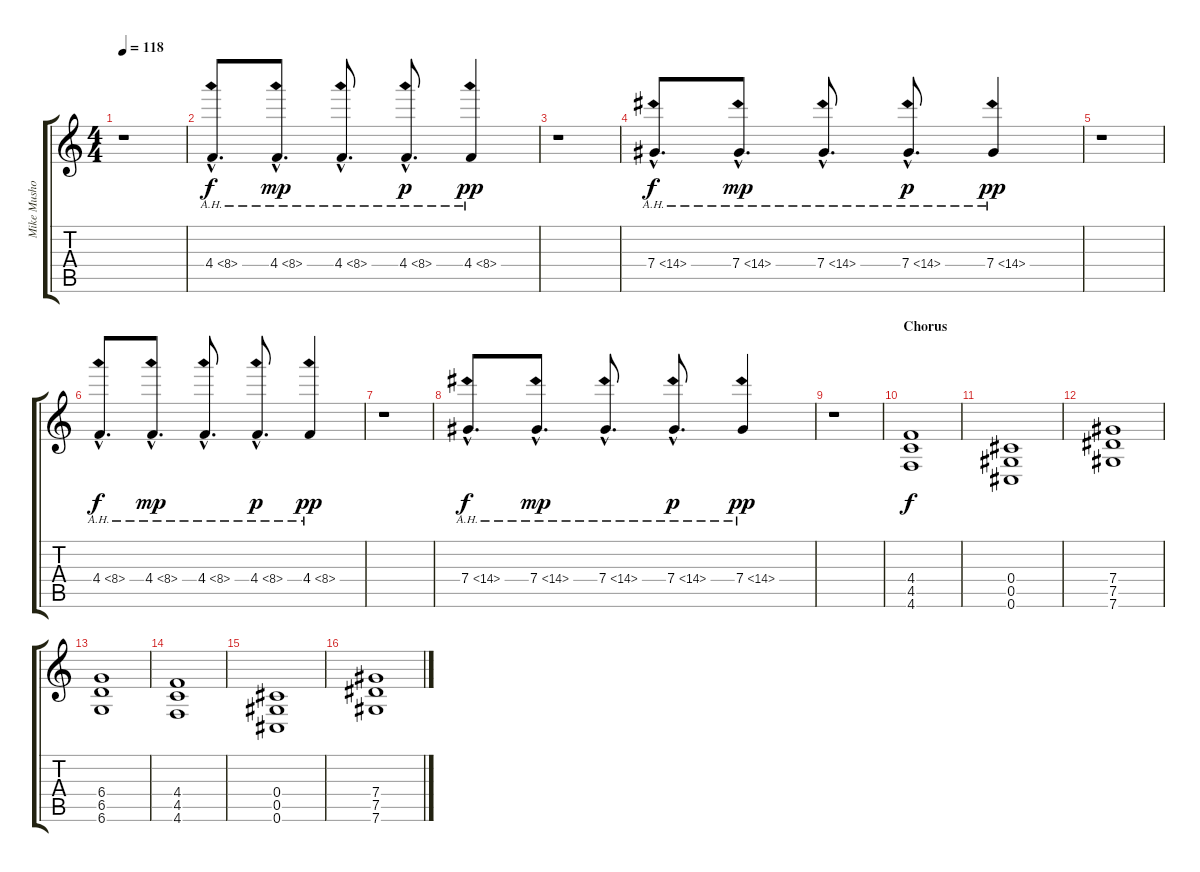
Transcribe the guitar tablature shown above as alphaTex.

\track ("Mike Mushok - Guitar" "Mike Musho") {instrument overdrivenguitar}
\staff {score tabs}
\tuning (Eb4 Bb3 Gb3 Db3 Ab2 Db2) {hide}
\ts (4 4)
\tempo 118
\clef g2
\ks c
r.1{dy pp} |
4.4{ah 4 hac}.8{d dy f} 4.4{ah 4 hac}.8{d dy mp} 4.4{ah 4 hac}.8{d} 4.4{ah 4 hac}.8{d dy p} 4.4{ah 4}.4{dy pp} |
r.1 |
7.4{ah 7 hac}.8{d dy f} 7.4{ah 7 hac}.8{d dy mp} 7.4{ah 7 hac}.8{d} 7.4{ah 7 hac}.8{d dy p} 7.4{ah 7}.4{dy pp} |
r.1 |
4.4{ah 4 hac}.8{d dy f} 4.4{ah 4 hac}.8{d dy mp} 4.4{ah 4 hac}.8{d} 4.4{ah 4 hac}.8{d dy p} 4.4{ah 4}.4{dy pp} |
r.1 |
7.4{ah 7 hac}.8{d dy f} 7.4{ah 7 hac}.8{d dy mp} 7.4{ah 7 hac}.8{d} 7.4{ah 7 hac}.8{d dy p} 7.4{ah 7}.4{dy pp} |
r.1 |
\section ("" "Chorus")
(4.4 4.5 4.6).1{dy f} |
(0.4 0.5 0.6).1 |
(7.4 7.5 7.6).1 |
(6.4 6.5 6.6).1 |
(4.4 4.5 4.6).1 |
(0.4 0.5 0.6).1 |
(7.4 7.5 7.6).1
